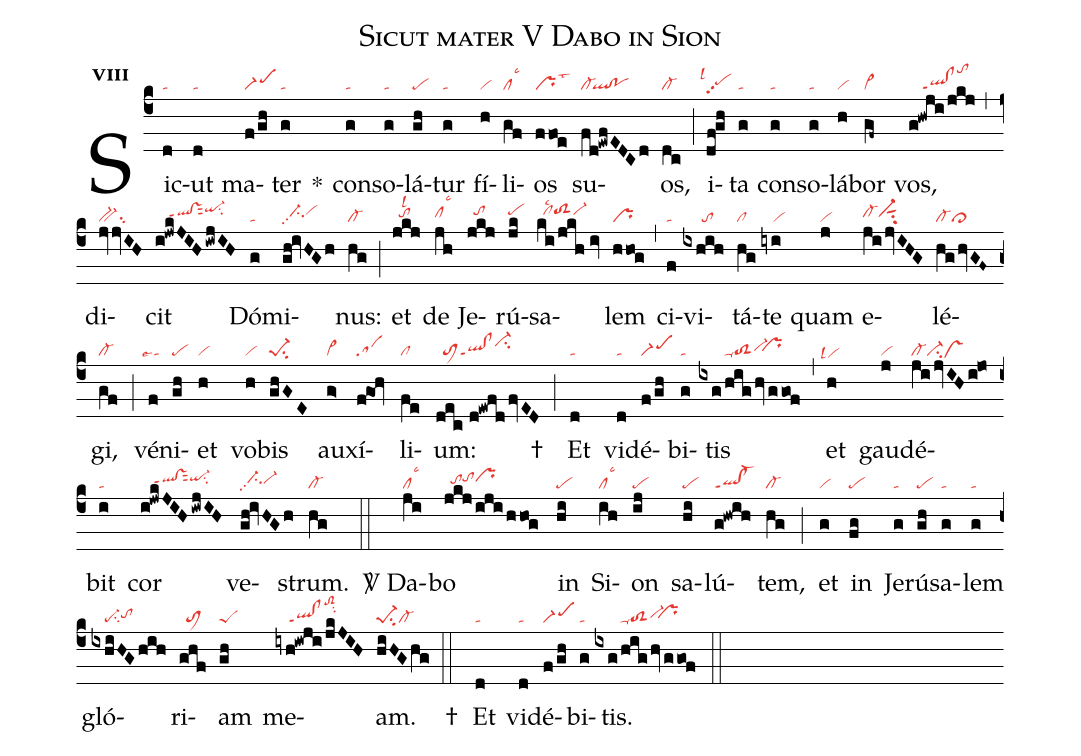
name:Sicut mater V Dabo in Sion;
office-part:re;
mode:8;
nabc-lines:1;
%%
initial-style: 1;
name: Sicut mater;
mode: 8;
office-part: Responsorium;
annotation: Resp.;
annotation: viii;
nabc-lines: 1;
%%
(c4) Sic(d|ta)ut(d|ta) ma(f/gh|scM1)ter(g|ta) *() con(g|ta)so(g|ta)lá(gh|pe)tur(g|ta) fí(h|vi)li(gf|cllsc3)os(ffoe|prlst3) su(fd!ewfEDCd|cl-`ql!po)os,(dc|cl-) (;) i(df!gh|``pehhpp2lsl1)ta(g|ta) con(g|ta)so(g|ta)lá(h|vi)bor(gf~|vi>) vos,(g!hwji/jkj|////ql!clppt1tohm) (,) di(jvjvIH|bv-su2)cit(i!jwkJIH/iwjIH|////qlhh!vshhppt1sut2qi-hjsu2) Dó(g|ta)mi(gh!ivHGh|//ci-hhpp2vihi)nus:(hg|cl-) (;) et(jkj|//tohhlsl2) de(jh|clhhlsc3) Je(jkj|//tohi)rú(jk|pehi)sa(ki/jkh//iv|//clhilsc2toS2hivi-hi)lem(hhog|pr) (,) ci(f|ta)vi(ixhih|//////to)tá(hg|cl)te(iyi|////vi) quam(j|vi) e(ji/jvIHG|cl-hhvi-hhsut1su2)lé(hg/hvGF~|cl-cl>)gi,(gf|cl-) (;) vé(f|``talse4)ni(gh|pe)et(h|vi) vo(h|vi)bis(ghGE|pe-1su2) au(g>|vi>)xí(f!goh|sa)li(fe|cl)um:(dec//d!ewfd/fvED|//toM1ql!clppt1ci-hj) †(;) Et(d|ta) vi(d|ta)dé(f/gh|scM1)bi(g|ta)tis(ixg/hig/hv/ggof|////////ta-toS2vi-hh``prhh) (,) et(h|``vihelsl4) gau(j|vi)dé(ji/jvIH/i!jo|cl-ci-vshe)bit(i|ta) cor(i!jwkJIH/iwjIH|////qlhh!vshhppt1sut2qi-hisu2) ve(gh!ivHGh|//ci-hhpp2vi-hh)strum.(hg|cl-) (::)

<sp>V/</sp> Da(ji|cllsc3)bo(jkj/iji/hhog|//tohhtohiprhi) in(hi|pe) Si(ih|cllsc3)on(ij|pe) sa(hi|pe)lú(g!hwih|ql!cl-ppt1)tem,(hg|cl-) (;) et(g|vi) in(fg|pe) Je(g|ta)rú(gh|pe)sa(g|ta)lem(g|ta) gló(ixhiHG/hih|////pe-su2tohh)ri(ghf|//toM1)am(gh|peS) me(iyh!iwji/jkJIH|////ql!clppt1toS2hmsu2)am.(hiHGhg|pe-1su2cl-) (::)
†() Et(d|ta) vi(d|ta)dé(f/gh|scM1)bi(g|ta)tis.(ixg/hig/hv/ggof|////////ta-toS2vi-hh``prhh) (::)
